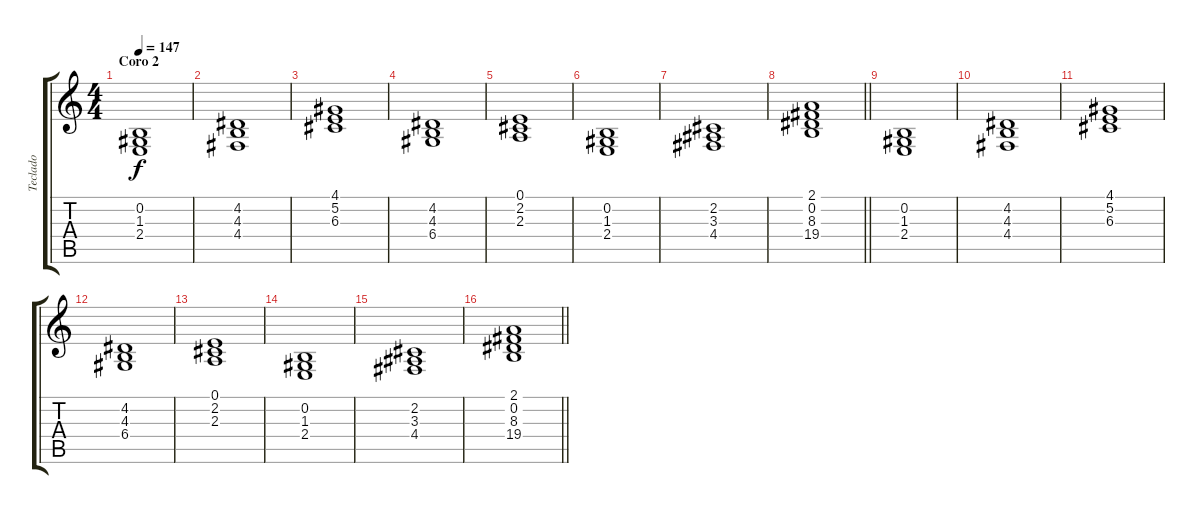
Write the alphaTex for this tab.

\track ("Teclado" "Teclado") {instrument drawbarorgan}
\staff {score tabs}
\tuning (E4 B3 G3 D3 A2 E2) {hide}
\ts (4 4)
\section ("" "Coro 2")
\tempo 147
\clef g2
\ks c
(0.2 1.3 2.4).1{dy f} |
(4.2 4.3 4.4).1 |
(4.1 5.2 6.3).1 |
(4.2 4.3 6.4).1 |
(0.1 2.2 2.3).1 |
(0.2 1.3 2.4).1 |
(2.2 3.3 4.4).1 |
\barLineRight lightlight
(2.1 0.2 8.3 19.4).1 |
\section ("" "")
(0.2 1.3 2.4).1 |
(4.2 4.3 4.4).1 |
(4.1 5.2 6.3).1 |
(4.2 4.3 6.4).1 |
(0.1 2.2 2.3).1 |
(0.2 1.3 2.4).1 |
(2.2 3.3 4.4).1 |
\barLineRight lightlight
(2.1 0.2 8.3 19.4).1
